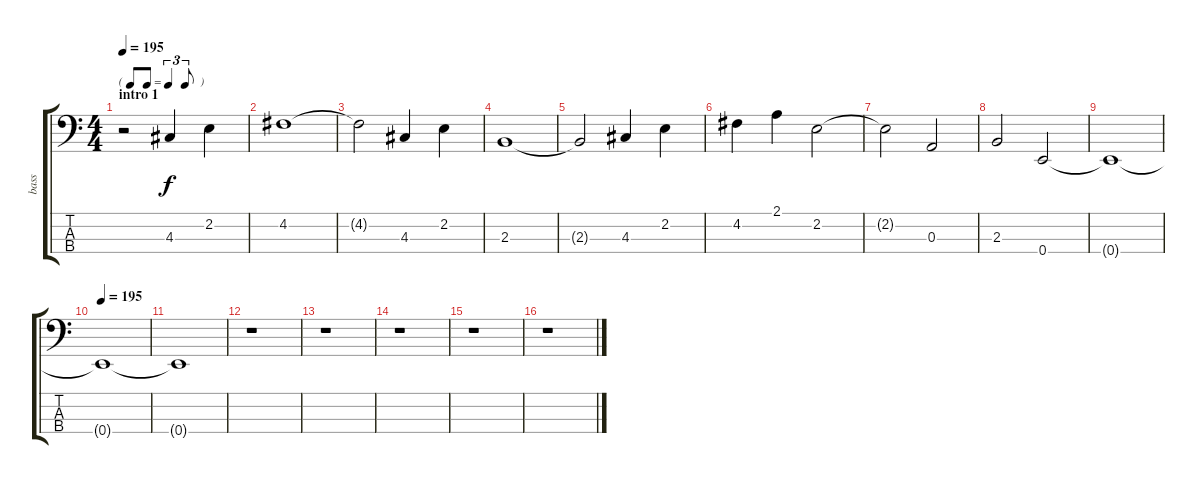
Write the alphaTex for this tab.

\track ("bass" "bass") {instrument electricbassfinger}
\staff {score tabs}
\tuning (G2 D2 A1 E1) {hide}
\ts (4 4)
\tf triplet8th
\section ("" "intro 1")
\tempo 195
\tempo 115
\tempo 195
\clef f4
\ks c
r.2{dy f instrument electricbassfinger} 4.3.4 2.2.4 |
4.2.1 |
4.2{t}.2 4.3.4 2.2.4 |
2.3.1 |
2.3{t}.2 4.3.4 2.2.4 |
4.2.4 2.1.4 2.2.2 |
2.2{t}.2 0.3.2 |
2.3.2 0.4.2 |
0.4{t}.1 |
\tempo 195
0.4{t}.1 |
0.4{t}.1 |
r.1 |
r.1 |
r.1 |
r.1 |
r.1
